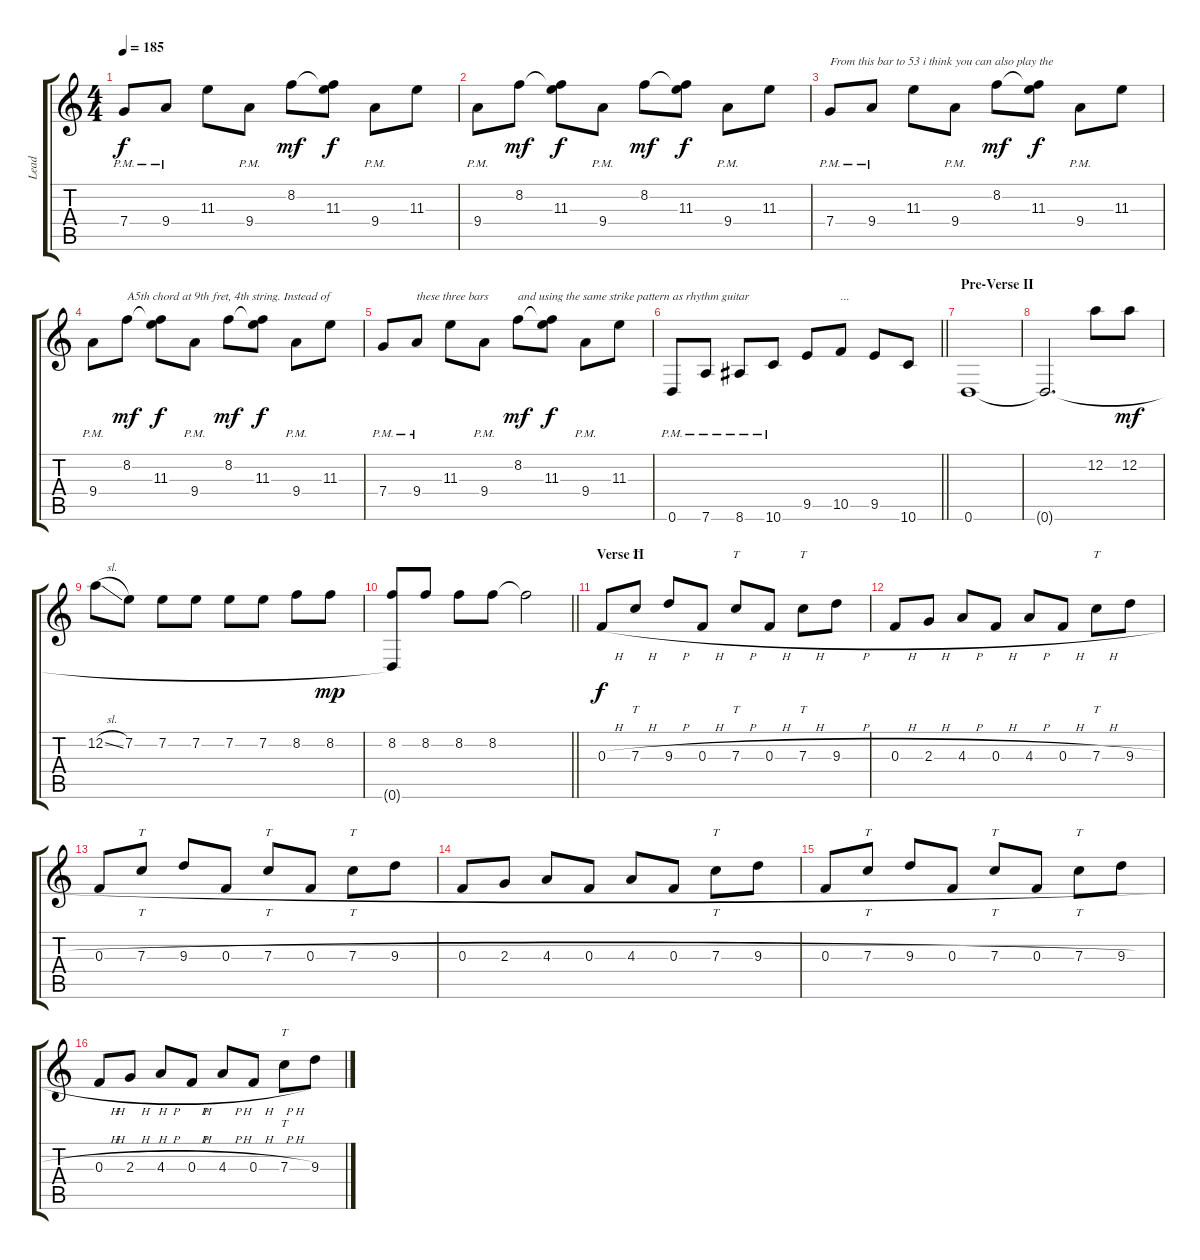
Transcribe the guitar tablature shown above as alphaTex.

\track ("Lead" "Lead") {instrument distortionguitar}
\staff {score tabs}
\tuning (D4 A3 F3 C3 G2 D2) {hide}
\ts (4 4)
\tempo 185
\clef g2
\ks c
7.4{pm}.8{dy f} 9.4{pm}.8 11.3.8 9.4{pm}.8 8.2.8{dy mf} (8.2{t} 11.3).8{dy f} 9.4{pm}.8 11.3.8 |
9.4{pm}.8 8.2.8{dy mf} (8.2{t} 11.3).8{dy f} 9.4{pm}.8 8.2.8{dy mf} (8.2{t} 11.3).8{dy f} 9.4{pm}.8 11.3.8 |
7.4{pm}.8{txt "From this bar to 53 i think you can also play the "} 9.4{pm}.8 11.3.8 9.4{pm}.8 8.2.8{dy mf} (8.2{t} 11.3).8{dy f} 9.4{pm}.8 11.3.8 |
9.4{pm}.8 8.2.8{txt "A5th chord at 9th fret, 4th string. Instead of" dy mf} (8.2{t} 11.3).8{dy f} 9.4{pm}.8 8.2.8{dy mf} (8.2{t} 11.3).8{dy f} 9.4{pm}.8 11.3.8 |
7.4{pm}.8 9.4{pm}.8{txt "these three bars"} 11.3.8 9.4{pm}.8 8.2.8{txt "and using the same strike pattern as rhythm guitar" dy mf} (8.2{t} 11.3).8{dy f} 9.4{pm}.8 11.3.8 |
\barLineRight lightlight
0.6{pm}.8 7.6{pm}.8 8.6{pm}.8 10.6{pm}.8 9.5.8 10.5.8{txt "..."} 9.5.8 10.6.8 |
\section ("" "Pre-Verse II")
0.6.1 |
0.6{t}.2{d} 12.2.8 12.2.8{dy mf} |
12.2{sl}.8 7.2.8 7.2.8 7.2.8 7.2.8 7.2.8 8.2.8 8.2.8{dy mp} |
\barLineRight lightlight
(8.2 0.6{t}).8 8.2.8 8.2.8 8.2.8 8.2{t}.2 |
\section ("" "Verse II")
0.3{h}.8{dy f} 7.3{h}.8{tt} 9.3{h}.8 0.3{h}.8 7.3{h}.8{tt} 0.3{h}.8 7.3{h}.8{tt} 9.3{h}.8 |
0.3{h}.8 2.3{h}.8 4.3{h}.8 0.3{h}.8 4.3{h}.8 0.3{h}.8 7.3{h}.8{tt} 9.3{h}.8 |
0.3{h}.8 7.3{h}.8{tt} 9.3{h}.8 0.3{h}.8 7.3{h}.8{tt} 0.3{h}.8 7.3{h}.8{tt} 9.3{h}.8 |
0.3{h}.8 2.3{h}.8 4.3{h}.8 0.3{h}.8 4.3{h}.8 0.3{h}.8 7.3{h}.8{tt} 9.3{h}.8 |
0.3{h}.8 7.3{h}.8{tt} 9.3{h}.8 0.3{h}.8 7.3{h}.8{tt} 0.3{h}.8 7.3{h}.8{tt} 9.3{h}.8 |
0.3{h}.8 2.3{h}.8 4.3{h}.8 0.3{h}.8 4.3{h}.8 0.3{h}.8 7.3{h}.8{tt} 9.3{h}.8
